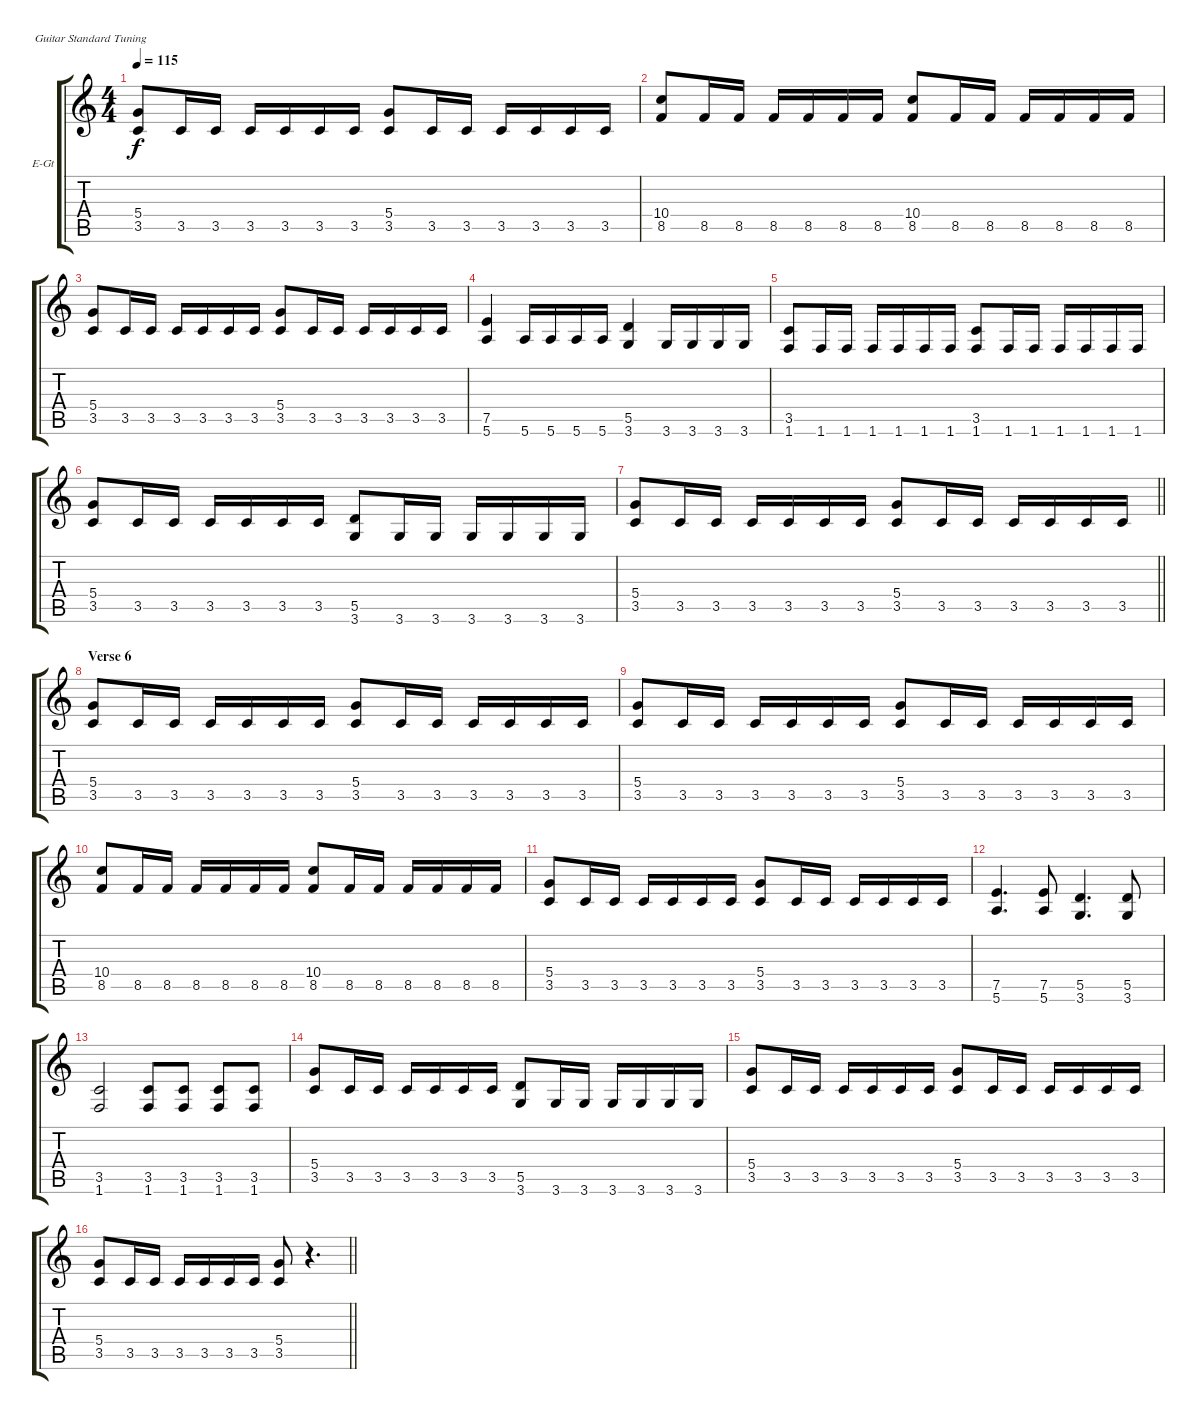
\bracketExtendMode groupsimilarinstruments
\firstSystemTrackNameOrientation horizontal
\otherSystemsTrackNameOrientation horizontal
\track ("Electric Guitar" "E-Gt") {instrument distortionguitar}
\staff {score tabs}
\tuning (E4 B3 G3 D3 A2 E2)
\ts (4 4)
\tempo 115
\clef g2
\scale
0.333333
\ks c
(5.4 3.5).8{dy f} 3.5.16 3.5.16 3.5.16 3.5.16 3.5.16 3.5.16 (5.4 3.5).8 3.5.16 3.5.16 3.5.16 3.5.16 3.5.16 3.5.16 |
\scale
0.333333 (10.4 8.5).8 8.5.16 8.5.16 8.5.16 8.5.16 8.5.16 8.5.16 (10.4 8.5).8 8.5.16 8.5.16 8.5.16 8.5.16 8.5.16 8.5.16 |
\scale
0.333333 (5.4 3.5).8 3.5.16 3.5.16 3.5.16 3.5.16 3.5.16 3.5.16 (5.4 3.5).8 3.5.16 3.5.16 3.5.16 3.5.16 3.5.16 3.5.16 |
\scale
0.333333 (7.5 5.6).4 5.6.16 5.6.16 5.6.16 5.6.16 (5.5 3.6).4 3.6.16 3.6.16 3.6.16 3.6.16 |
\scale
0.333333 (3.5 1.6).8 1.6.16 1.6.16 1.6.16 1.6.16 1.6.16 1.6.16 (3.5 1.6).8 1.6.16 1.6.16 1.6.16 1.6.16 1.6.16 1.6.16 |
\scale
0.333333 (5.4 3.5).8 3.5.16 3.5.16 3.5.16 3.5.16 3.5.16 3.5.16 (5.5 3.6).8 3.6.16 3.6.16 3.6.16 3.6.16 3.6.16 3.6.16 |
\scale
0.333333
\barLineRight lightlight
(5.4 3.5).8 3.5.16 3.5.16 3.5.16 3.5.16 3.5.16 3.5.16 (5.4 3.5).8 3.5.16 3.5.16 3.5.16 3.5.16 3.5.16 3.5.16 |
\section ("" "Verse 6")
\scale
0.333333 (5.4 3.5).8 3.5.16 3.5.16 3.5.16 3.5.16 3.5.16 3.5.16 (5.4 3.5).8 3.5.16 3.5.16 3.5.16 3.5.16 3.5.16 3.5.16 |
\scale
0.333333 (5.4 3.5).8 3.5.16 3.5.16 3.5.16 3.5.16 3.5.16 3.5.16 (5.4 3.5).8 3.5.16 3.5.16 3.5.16 3.5.16 3.5.16 3.5.16 |
\scale
0.333333 (10.4 8.5).8 8.5.16 8.5.16 8.5.16 8.5.16 8.5.16 8.5.16 (10.4 8.5).8 8.5.16 8.5.16 8.5.16 8.5.16 8.5.16 8.5.16 |
\scale
0.333333 (5.4 3.5).8 3.5.16 3.5.16 3.5.16 3.5.16 3.5.16 3.5.16 (5.4 3.5).8 3.5.16 3.5.16 3.5.16 3.5.16 3.5.16 3.5.16 |
\scale
0.333333 (7.5 5.6).4{d} (7.5 5.6).8 (5.5 3.6).4{d} (5.5 3.6).8 |
\scale
0.333333 (3.5 1.6).2 (3.5 1.6).8 (3.5 1.6).8 (3.5 1.6).8 (3.5 1.6).8 |
\scale
0.333333 (5.4 3.5).8 3.5.16 3.5.16 3.5.16 3.5.16 3.5.16 3.5.16 (5.5 3.6).8 3.6.16 3.6.16 3.6.16 3.6.16 3.6.16 3.6.16 |
\scale
0.333333 (5.4 3.5).8 3.5.16 3.5.16 3.5.16 3.5.16 3.5.16 3.5.16 (5.4 3.5).8 3.5.16 3.5.16 3.5.16 3.5.16 3.5.16 3.5.16 |
\scale
0.333333
\barLineRight lightlight
(5.4 3.5).8 3.5.16 3.5.16 3.5.16 3.5.16 3.5.16 3.5.16 (5.4 3.5).8 r.4{d}
